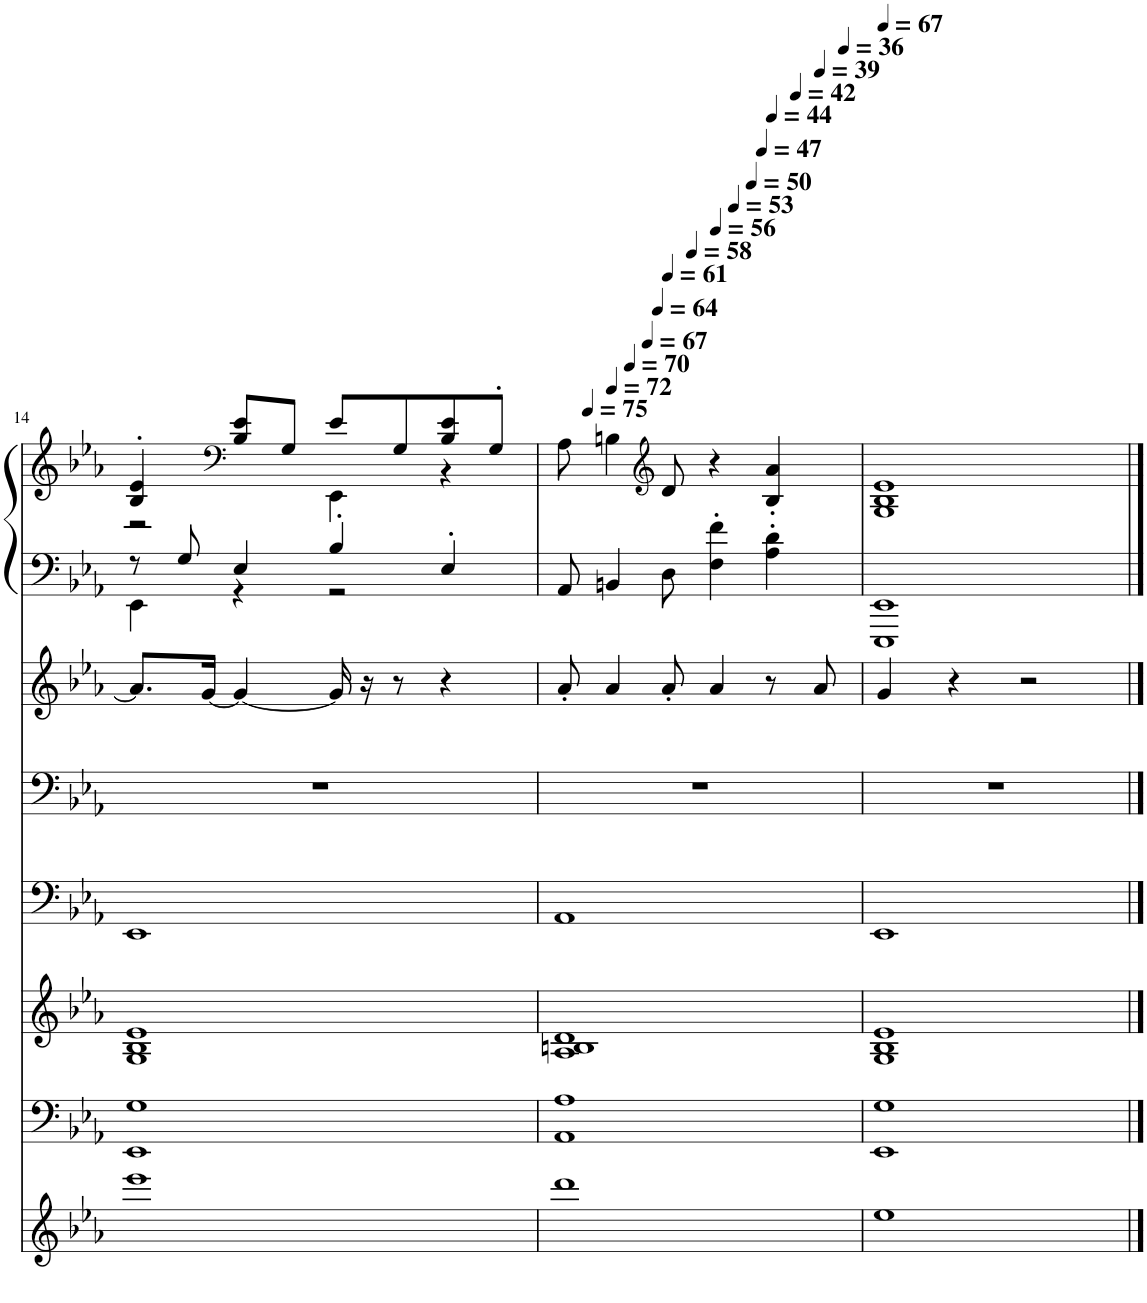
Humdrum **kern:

**kern	**kern	**kern	**kern	**kern	**kern	**kern	**kern
*part7	*part6	*part5	*part4	*part3	*part2	*part1	*part1
*staff8	*staff7	*staff6	*staff5	*staff4	*staff3	*staff2	*staff1
*I"Strings 1	*I"Cello	*I"Strings 2	*I"Strings 2	*I"Synth Voice	*I"Tenor Sax	*I"Grand Piano, aud_mb1307	*
*I'Str	*	*I'Str	*I'Str	*I'V	*I'T Sax	*I'Pno	*
!!LO:PB:g=z
*clefG2	*clefF4	*clefF4	*clefF4	*clefG2	*clefG2	*clefF4	*clefG2
*	*	*	*	*	*Trd8c14	*	*
*k[b-e-a-]	*k[b-e-a-]	*k[b-e-a-]	*k[b-e-a-]	*k[b-e-a-]	*k[b-e-a-]	*k[b-e-a-]	*k[b-e-a-]
*M4/4	*M4/4	*M4/4	*M4/4	*M4/4	*M4/4	*M4/4	*M4/4
=14	=14	=14	=14	=14	=14	=14	=14
*	*	*	*	*	*	*^	*^
1eee-	1EE- 1G	1G 1B- 1e-	1EE-	1r	8.a-/L]	8r	4EE-\	4B-/' 4e-/'	2r
.	.	.	.	.	.	8G/	.	.	.
.	.	.	.	.	[16g/Jk	.	.	.	.
*	*	*	*	*	*	*	*	*clefF4	*
.	.	.	.	.	4g/_	4E-/	4r	8B-/ 8e-/L	.
.	.	.	.	.	.	.	.	8G/J	.
.	.	.	.	.	16g/]	4B-'/	2r	8e-/L	4EE-\
.	.	.	.	.	16r	.	.	.	.
.	.	.	.	.	8r	.	.	8G/	.
.	.	.	.	.	4r	4E-'/	.	8B-/ 8e-/	4r
.	.	.	.	.	.	.	.	8G'/J	.
*	*	*	*	*	*	*v	*v	*	*
=15	=15	=15	=15	=15	=15	=15	=15	=15
*	*	*	*	*	*	*	*^	*
*	*	*	*	*	*	*	*	*	*^
*	*	*	*	*	*	*	*	*	*	*^
*	*	*	*	*	*	*	*	*	*	*	*^
*	*	*	*	*	*	*	*	*	*	*	*	*^
*	*	*	*	*	*	*	*	*	*	*	*	*	*^
*	*	*	*	*	*	*	*	*	*	*	*	*	*	*^
1ddd	1AA- 1A-	1A- 1Bn 1d	1AA-	1r	8a-'/	8AA-/	8A-\	16ryy	8.ryy	4ryy	4ryy	4..ryy	2ryy	2ryy	2..ryy
*	*	*	*	*	*	*	*MM75	*	*	*	*	*	*	*	*
.	.	.	.	.	.	.	.	2...ryy	.	.	.	.	.	.	.
*	*	*	*	*	*	*	*MM72	*	*	*	*	*	*	*	*
.	.	.	.	.	4a-/	4BBn/	4Bn\	.	.	.	.	.	.	.	.
*	*	*	*	*	*	*	*MM70	*	*	*	*	*	*	*	*
.	.	.	.	.	.	.	.	.	2ryy	.	.	.	.	.	.
*	*	*	*	*	*	*	*MM67	*	*	*	*	*	*	*	*
.	.	.	.	.	.	.	.	.	.	2.ryy	16ryy	.	.	.	.
*	*	*	*	*	*	*	*MM64	*	*	*	*	*	*	*	*
.	.	.	.	.	.	.	.	.	.	.	2ryy	.	.	.	.
*	*	*	*	*	*	*	*clefG2	*	*	*	*	*	*	*	*
*	*	*	*	*	*	*	*MM61	*	*	*	*	*	*	*	*
.	.	.	.	.	8a-'/	8D\	8d/	.	.	.	.	.	.	.	.
*	*	*	*	*	*	*	*MM58	*	*	*	*	*	*	*	*
.	.	.	.	.	.	.	.	.	.	.	.	2ryy	.	.	.
*	*	*	*	*	*	*	*MM56	*	*	*	*	*	*	*	*
.	.	.	.	.	4a-/	4F\' 4f\'	4r	.	.	.	.	.	16ryy	8ryy	.
*	*	*	*	*	*	*	*MM53	*	*	*	*	*	*	*	*
.	.	.	.	.	.	.	.	.	.	.	.	.	4..ryy	.	.
*	*	*	*	*	*	*	*MM50	*	*	*	*	*	*	*	*
.	.	.	.	.	.	.	.	.	.	.	.	.	.	4.ryy	.
*	*	*	*	*	*	*	*MM47	*	*	*	*	*	*	*	*
.	.	.	.	.	.	.	.	.	4ryy	.	.	.	.	.	.
*	*	*	*	*	*	*	*MM44	*	*	*	*	*	*	*	*
.	.	.	.	.	8r	4A-\' 4d\'	4B/' 4a-/'	.	.	.	.	.	.	.	.
*	*	*	*	*	*	*	*MM42	*	*	*	*	*	*	*	*
.	.	.	.	.	.	.	.	.	.	.	8.ryy	.	.	.	.
*	*	*	*	*	*	*	*MM39	*	*	*	*	*	*	*	*
.	.	.	.	.	8a-/	.	.	.	.	.	.	.	.	.	8ryy
*	*	*	*	*	*	*	*MM36	*	*	*	*	*	*	*	*
.	.	.	.	.	.	.	.	.	16ryy	.	.	16ryy	.	.	.
*	*	*	*	*	*	*	*v	*v	*v	*v	*v	*v	*v	*v	*v
=16	=16	=16	=16	=16	=16	=16	=16
*	*	*	*	*	*	*	*MM67
1ee-	1EE- 1G	1G 1B- 1e-	1EE-	1r	4g/	1EEE- 1EE-	1G 1B- 1e-
.	.	.	.	.	4r	.	.
.	.	.	.	.	2r	.	.
==	==	==	==	==	==	==	==
*-	*-	*-	*-	*-	*-	*-	*-
